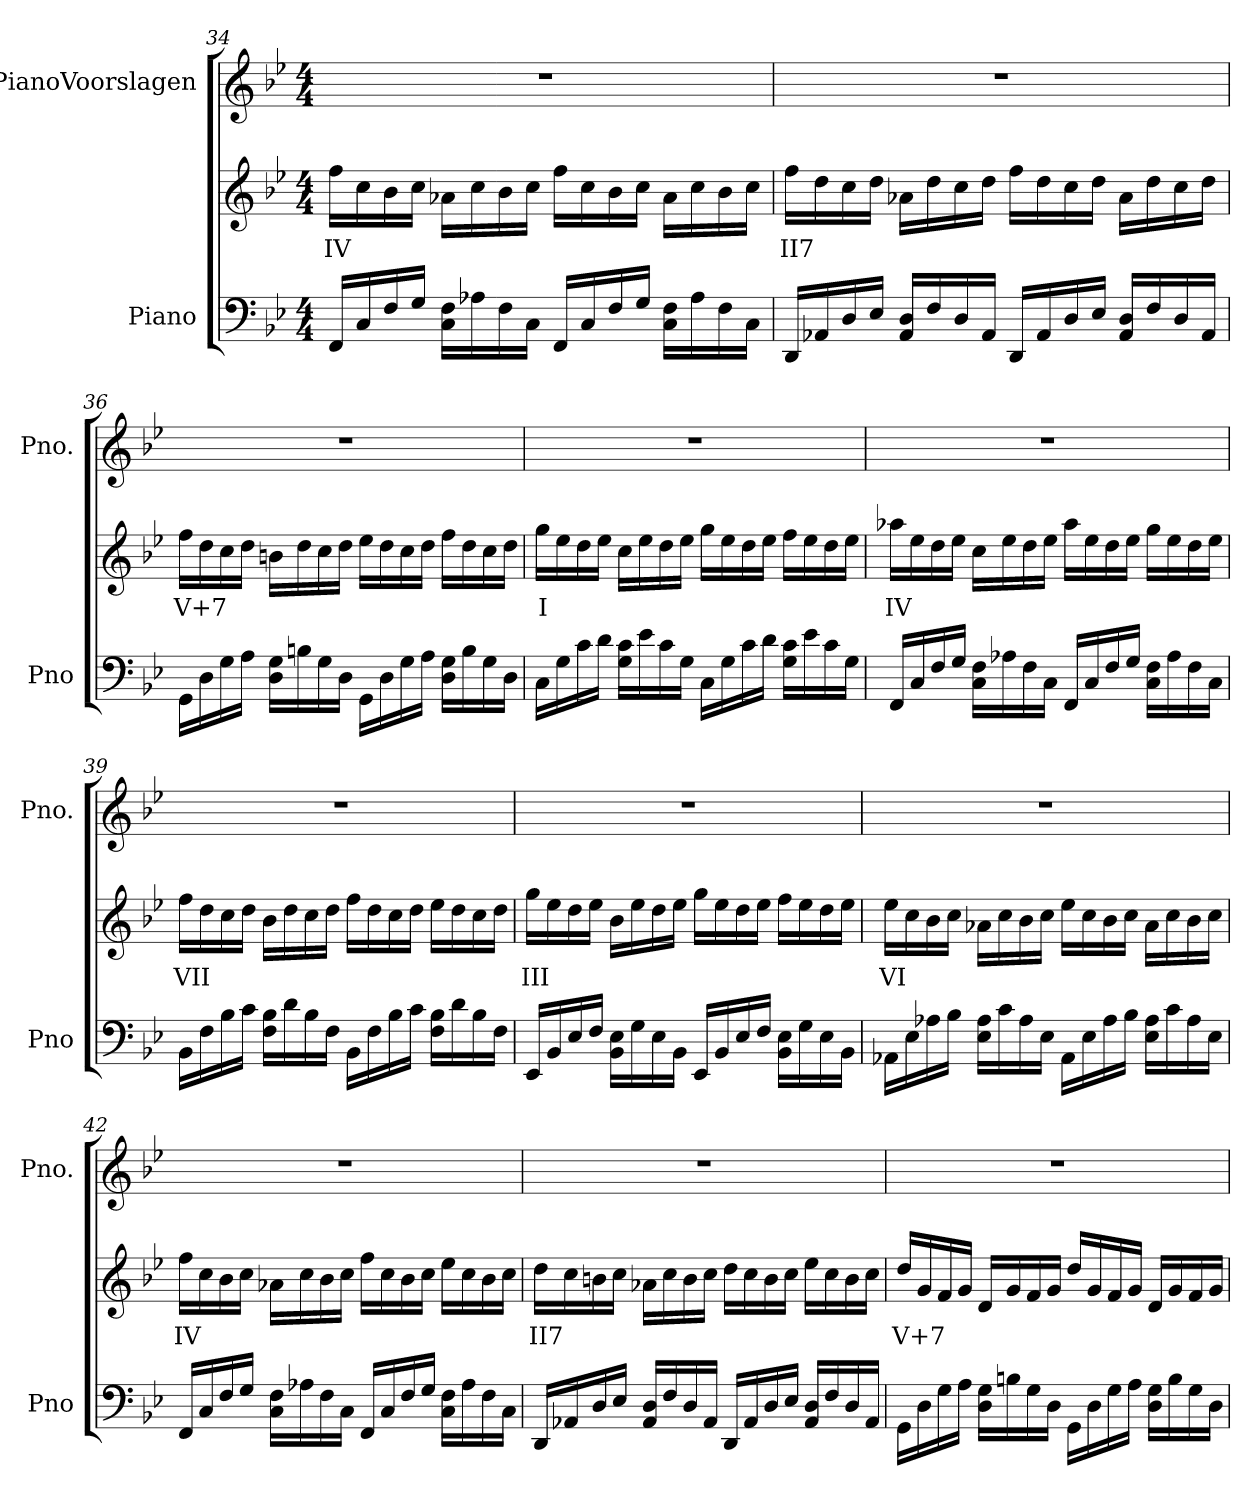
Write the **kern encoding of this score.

**kern	**kern	**text	**kern
*part2	*part2	*part2	*part1
*staff3	*staff2	*staff2	*staff1
*I"Piano	*	*	*I"PianoVoorslagen
*I'Pno	*	*	*I'Pno.
*clefF4	*clefG2	*	*clefG2
*k[b-e-]	*k[b-e-]	*	*k[b-e-]
*M4/4	*M4/4	*	*M4/4
=34	=34	=34	=34
!	!	!LO:LY:b	!
16FF/LL	16ff\LL	IV	1r
16C/	16cc\	.	.
16F/	16b-\	.	.
16G/JJ	16cc\JJ	.	.
16C\ 16F\LL	16a-X\LL	.	.
16A-X\	16cc\	.	.
16F\	16b-\	.	.
16C\JJ	16cc\JJ	.	.
16FF/LL	16ff\LL	.	.
16C/	16cc\	.	.
16F/	16b-\	.	.
16G/JJ	16cc\JJ	.	.
16C\ 16F\LL	16a-\LL	.	.
16A-\	16cc\	.	.
16F\	16b-\	.	.
16C\JJ	16cc\JJ	.	.
!!LO:LB:g=z
=35	=35	=35	=35
!	!	!LO:LY:b	!
16DD/LL	16ff\LL	II7	1r
16AA-X/	16dd\	.	.
16D/	16cc\	.	.
16E-/JJ	16dd\JJ	.	.
16AA-/ 16D/LL	16a-X\LL	.	.
16F/	16dd\	.	.
16D/	16cc\	.	.
16AA-/JJ	16dd\JJ	.	.
16DD/LL	16ff\LL	.	.
16AA-/	16dd\	.	.
16D/	16cc\	.	.
16E-/JJ	16dd\JJ	.	.
16AA-/ 16D/LL	16a-\LL	.	.
16F/	16dd\	.	.
16D/	16cc\	.	.
16AA-/JJ	16dd\JJ	.	.
!!LO:LB:g=z
=36	=36	=36	=36
!	!	!LO:LY:b	!
16GG\LL	16ff\LL	V+7	1r
16D\	16dd\	.	.
16G\	16cc\	.	.
16A\JJ	16dd\JJ	.	.
16D\ 16G\LL	16bn\LL	.	.
16Bn\	16dd\	.	.
16G\	16cc\	.	.
16D\JJ	16dd\JJ	.	.
16GG\LL	16ee-\LL	.	.
16D\	16dd\	.	.
16G\	16cc\	.	.
16A\JJ	16dd\JJ	.	.
16D\ 16G\LL	16ff\LL	.	.
16B\	16dd\	.	.
16G\	16cc\	.	.
16D\JJ	16dd\JJ	.	.
=37	=37	=37	=37
!	!	!LO:LY:b	!
16C\LL	16gg\LL	I	1r
16G\	16ee-\	.	.
16c\	16dd\	.	.
16d\JJ	16ee-\JJ	.	.
16G\ 16c\LL	16cc\LL	.	.
16e-\	16ee-\	.	.
16c\	16dd\	.	.
16G\JJ	16ee-\JJ	.	.
16C\LL	16gg\LL	.	.
16G\	16ee-\	.	.
16c\	16dd\	.	.
16d\JJ	16ee-\JJ	.	.
16G\ 16c\LL	16ff\LL	.	.
16e-\	16ee-\	.	.
16c\	16dd\	.	.
16G\JJ	16ee-\JJ	.	.
!!LO:PB:g=z
=38	=38	=38	=38
!	!	!LO:LY:b	!
16FF/LL	16aa-X\LL	IV	1r
16C/	16ee-\	.	.
16F/	16dd\	.	.
16G/JJ	16ee-\JJ	.	.
16C\ 16F\LL	16cc\LL	.	.
16A-X\	16ee-\	.	.
16F\	16dd\	.	.
16C\JJ	16ee-\JJ	.	.
16FF/LL	16aa-\LL	.	.
16C/	16ee-\	.	.
16F/	16dd\	.	.
16G/JJ	16ee-\JJ	.	.
16C\ 16F\LL	16gg\LL	.	.
16A-\	16ee-\	.	.
16F\	16dd\	.	.
16C\JJ	16ee-\JJ	.	.
!!LO:LB:g=z
=39	=39	=39	=39
!	!	!LO:LY:b	!
16BB-\LL	16ff\LL	VII	1r
16F\	16dd\	.	.
16B-\	16cc\	.	.
16c\JJ	16dd\JJ	.	.
16F\ 16B-\LL	16b-\LL	.	.
16d\	16dd\	.	.
16B-\	16cc\	.	.
16F\JJ	16dd\JJ	.	.
16BB-\LL	16ff\LL	.	.
16F\	16dd\	.	.
16B-\	16cc\	.	.
16c\JJ	16dd\JJ	.	.
16F\ 16B-\LL	16ee-\LL	.	.
16d\	16dd\	.	.
16B-\	16cc\	.	.
16F\JJ	16dd\JJ	.	.
=40	=40	=40	=40
!	!	!LO:LY:b	!
16EE-/LL	16gg\LL	III	1r
16BB-/	16ee-\	.	.
16E-/	16dd\	.	.
16F/JJ	16ee-\JJ	.	.
16BB-\ 16E-\LL	16b-\LL	.	.
16G\	16ee-\	.	.
16E-\	16dd\	.	.
16BB-\JJ	16ee-\JJ	.	.
16EE-/LL	16gg\LL	.	.
16BB-/	16ee-\	.	.
16E-/	16dd\	.	.
16F/JJ	16ee-\JJ	.	.
16BB-\ 16E-\LL	16ff\LL	.	.
16G\	16ee-\	.	.
16E-\	16dd\	.	.
16BB-\JJ	16ee-\JJ	.	.
=41	=41	=41	=41
!	!	!LO:LY:b	!
16AA-X\LL	16ee-\LL	VI	1r
16E-\	16cc\	.	.
16A-X\	16b-\	.	.
16B-\JJ	16cc\JJ	.	.
16E-\ 16A-\LL	16a-X\LL	.	.
16c\	16cc\	.	.
16A-\	16b-\	.	.
16E-\JJ	16cc\JJ	.	.
16AA-\LL	16ee-\LL	.	.
16E-\	16cc\	.	.
16A-\	16b-\	.	.
16B-\JJ	16cc\JJ	.	.
16E-\ 16A-\LL	16a-\LL	.	.
16c\	16cc\	.	.
16A-\	16b-\	.	.
16E-\JJ	16cc\JJ	.	.
!!LO:LB:g=z
=42	=42	=42	=42
!	!	!LO:LY:b	!
16FF/LL	16ff\LL	IV	1r
16C/	16cc\	.	.
16F/	16b-\	.	.
16G/JJ	16cc\JJ	.	.
16C\ 16F\LL	16a-X\LL	.	.
16A-X\	16cc\	.	.
16F\	16b-\	.	.
16C\JJ	16cc\JJ	.	.
16FF/LL	16ff\LL	.	.
16C/	16cc\	.	.
16F/	16b-\	.	.
16G/JJ	16cc\JJ	.	.
16C\ 16F\LL	16ee-\LL	.	.
16A-\	16cc\	.	.
16F\	16b-\	.	.
16C\JJ	16cc\JJ	.	.
=43	=43	=43	=43
!	!	!LO:LY:b	!
16DD/LL	16dd\LL	II7	1r
16AA-X/	16cc\	.	.
16D/	16bn\	.	.
16E-/JJ	16cc\JJ	.	.
16AA-/ 16D/LL	16a-X\LL	.	.
16F/	16cc\	.	.
16D/	16b\	.	.
16AA-/JJ	16cc\JJ	.	.
16DD/LL	16dd\LL	.	.
16AA-/	16cc\	.	.
16D/	16b\	.	.
16E-/JJ	16cc\JJ	.	.
16AA-/ 16D/LL	16ee-\LL	.	.
16F/	16cc\	.	.
16D/	16b\	.	.
16AA-/JJ	16cc\JJ	.	.
=44	=44	=44	=44
!	!	!LO:LY:b	!
16GG\LL	16dd/LL	V+7	1r
16D\	16g/	.	.
16G\	16f/	.	.
16A\JJ	16g/JJ	.	.
16D\ 16G\LL	16d/LL	.	.
16Bn\	16g/	.	.
16G\	16f/	.	.
16D\JJ	16g/JJ	.	.
16GG\LL	16dd/LL	.	.
16D\	16g/	.	.
16G\	16f/	.	.
16A\JJ	16g/JJ	.	.
16D\ 16G\LL	16d/LL	.	.
16B\	16g/	.	.
16G\	16f/	.	.
16D\JJ	16g/JJ	.	.
=	=	=	=
*-	*-	*-	*-
